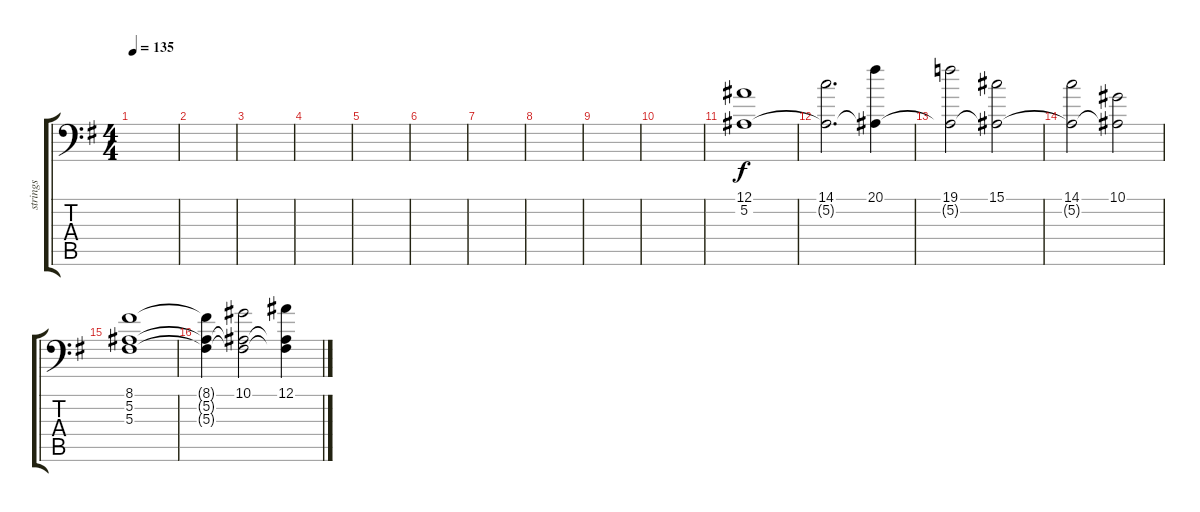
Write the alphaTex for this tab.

\track ("strings" "strings") {instrument stringensemble1}
\staff {score tabs}
\tuning (Bb3 F3 Db3 Ab2 Eb2 Bb1) {hide}
\ts (4 4)
\tempo 135
\clef f4
\ks eminor
|
|
|
|
|
|
|
|
|
|
(12.1 5.2).1 |
(14.1 5.2{t}).2{d} (20.1 5.2{t}).4 |
(19.1 5.2{t}).2 (15.1 5.2{t}).2 |
(14.1 5.2{t}).2 (10.1 5.2{t}).2 |
(8.1 5.2 5.3).1 |
(8.1{t} 5.2{t} 5.3{t}).4 (10.1 5.2{t} 5.3{t}).2 (12.1 5.2{t} 5.3{t}).4
